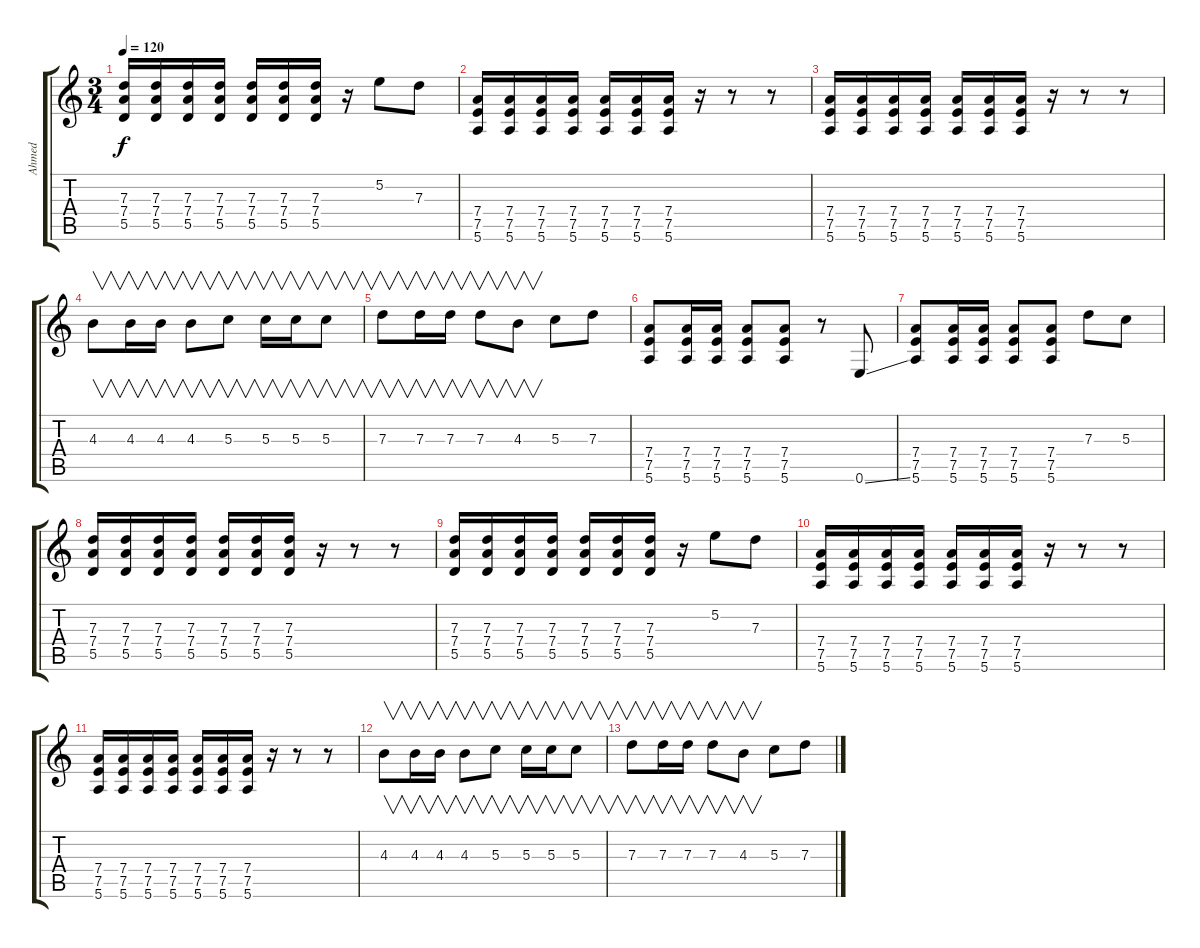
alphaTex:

\track ("Ahmed" "Ahmed") {instrument distortionguitar}
\staff {score tabs}
\tuning (E4 B3 G3 D3 A2 E2) {hide}
\ts (3 4)
\tempo 120
\clef g2
\ks c
(7.3 7.4 5.5).16{dy f} (7.3 7.4 5.5).16 (7.3 7.4 5.5).16 (7.3 7.4 5.5).16 (7.3 7.4 5.5).16 (7.3 7.4 5.5).16 (7.3 7.4 5.5).16 r.16 5.2.8 7.3.8 |
(7.4 7.5 5.6).16 (7.4 7.5 5.6).16 (7.4 7.5 5.6).16 (7.4 7.5 5.6).16 (7.4 7.5 5.6).16 (7.4 7.5 5.6).16 (7.4 7.5 5.6).16 r.16 r.8 r.8 |
(7.4 7.5 5.6).16 (7.4 7.5 5.6).16 (7.4 7.5 5.6).16 (7.4 7.5 5.6).16 (7.4 7.5 5.6).16 (7.4 7.5 5.6).16 (7.4 7.5 5.6).16 r.16 r.8 r.8 |
4.3.8{v} 4.3.16{v} 4.3.16{v} 4.3.8{v} 5.3.8{v} 5.3.16{v} 5.3.16{v} 5.3.8{v} |
7.3.8{v} 7.3.16{v} 7.3.16{v} 7.3.8{v} 4.3.8{v} 5.3.8 7.3.8 |
(7.4 7.5 5.6).8{volume 12} (7.4 7.5 5.6).16 (7.4 7.5 5.6).16 (7.4 7.5 5.6).8 (7.4 7.5 5.6).8 r.8 0.6{ss}.8 |
(7.4 7.5 5.6).8 (7.4 7.5 5.6).16 (7.4 7.5 5.6).16 (7.4 7.5 5.6).8 (7.4 7.5 5.6).8 7.3.8 5.3.8 |
(7.3 7.4 5.5).16{volume 8} (7.3 7.4 5.5).16 (7.3 7.4 5.5).16 (7.3 7.4 5.5).16 (7.3 7.4 5.5).16 (7.3 7.4 5.5).16 (7.3 7.4 5.5).16 r.16 r.8 r.8 |
(7.3 7.4 5.5).16 (7.3 7.4 5.5).16 (7.3 7.4 5.5).16 (7.3 7.4 5.5).16 (7.3 7.4 5.5).16 (7.3 7.4 5.5).16 (7.3 7.4 5.5).16 r.16 5.2.8 7.3.8 |
(7.4 7.5 5.6).16{volume 4} (7.4 7.5 5.6).16 (7.4 7.5 5.6).16 (7.4 7.5 5.6).16 (7.4 7.5 5.6).16 (7.4 7.5 5.6).16 (7.4 7.5 5.6).16 r.16 r.8 r.8 |
(7.4 7.5 5.6).16 (7.4 7.5 5.6).16 (7.4 7.5 5.6).16 (7.4 7.5 5.6).16 (7.4 7.5 5.6).16 (7.4 7.5 5.6).16 (7.4 7.5 5.6).16 r.16 r.8 r.8 |
4.3.8{v volume 0} 4.3.16{v} 4.3.16{v} 4.3.8{v} 5.3.8{v} 5.3.16{v} 5.3.16{v} 5.3.8{v} |
7.3.8{v} 7.3.16{v} 7.3.16{v} 7.3.8{v} 4.3.8{v} 5.3.8 7.3.8
